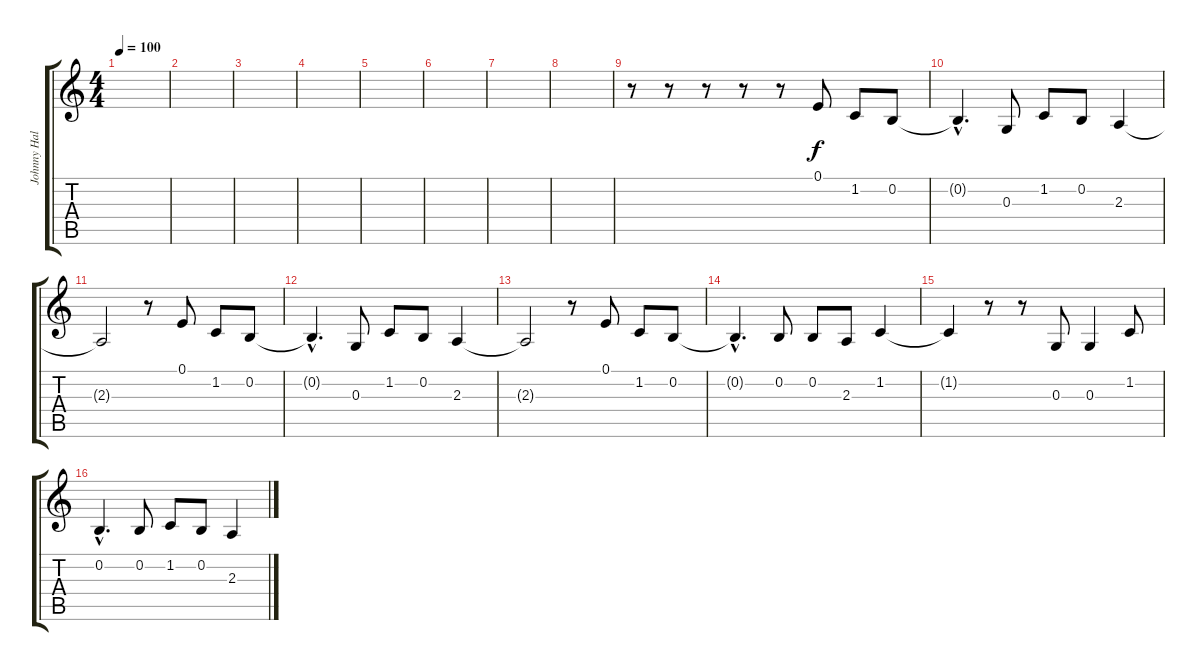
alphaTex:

\track ("Johnny Hallyday (voix)" "Johnny Hal") {instrument lead8bassandlead}
\staff {score tabs}
\tuning (E4 B3 G3 D3 A2 E2) {hide}
\ts (4 4)
\tempo 100
\clef g2
\ks c
|
|
|
|
|
|
|
|
r.8 r.8 r.8 r.8 r.8 0.1.8 1.2.8 0.2.8 |
0.2{hac t}.4{d} 0.3.8 1.2.8 0.2.8 2.3.4 |
2.3{t}.2 r.8 0.1.8 1.2.8 0.2.8 |
0.2{hac t}.4{d} 0.3.8 1.2.8 0.2.8 2.3.4 |
2.3{t}.2 r.8 0.1.8 1.2.8 0.2.8 |
0.2{hac t}.4{d} 0.2.8 0.2.8 2.3.8 1.2.4 |
1.2{t}.4 r.8 r.8 0.3.8 0.3.4 1.2.8 |
0.2{hac}.4{d} 0.2.8{instrument lead8bassandlead} 1.2.8 0.2.8 2.3.4
